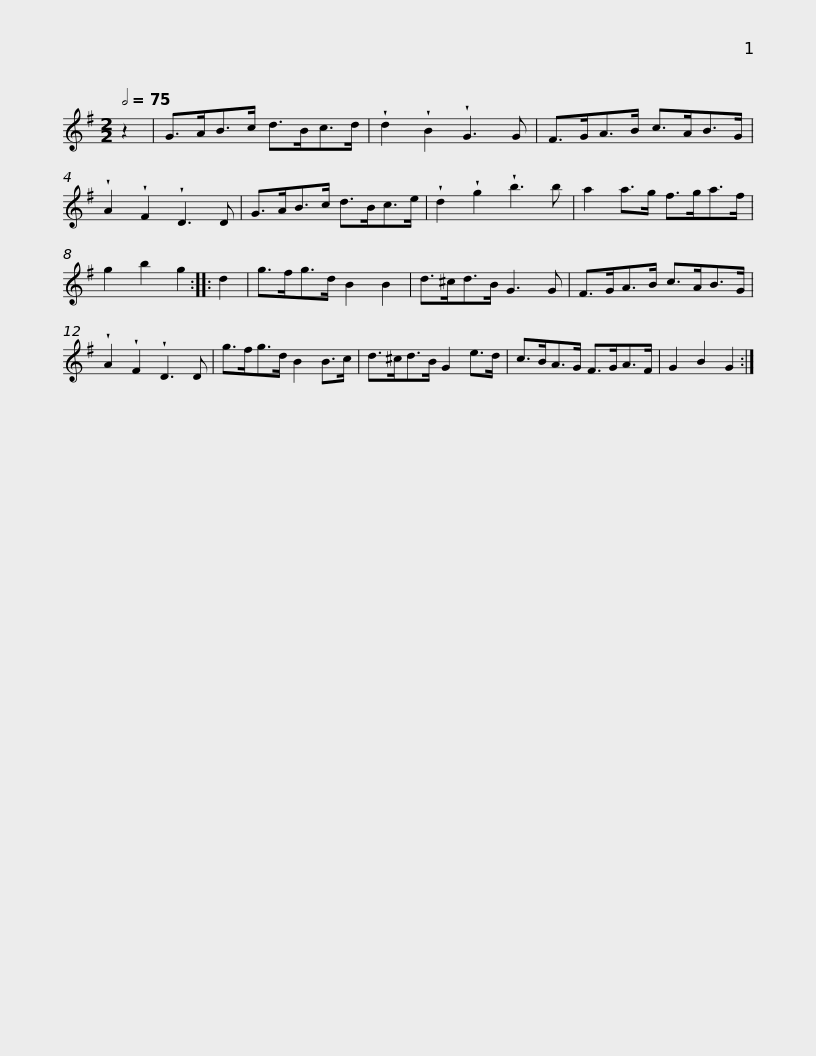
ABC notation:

X:1
L:1/8
Q:1/2=75
M:2/2
I:linebreak $
K:G
V:1 treble
V:1
 z2 | G>AB>c d>Bc>d | !wedge!d2 !wedge!B2 !wedge!G3 G | F>GA>B c>AB>G | !wedge!A2 !wedge!F2 !wedge!D3 D | %5
 G>AB>c d>Bc>e |$ !wedge!d2 !wedge!g2 !wedge!b3 b | a2 a>g f>ga>f | g2 b2 g2 :: d2 | %10
 g>fg>d B2 B2 | d>^cd>B G3 G |$ F>GA>B c>AB>G | !wedge!A2 !wedge!F2 !wedge!D3 D | g>fg>d B2 B>c | %15
 d>^cd>B G2 e>d | c>BA>G F>GA>F | G2 B2 G2 :| %18
